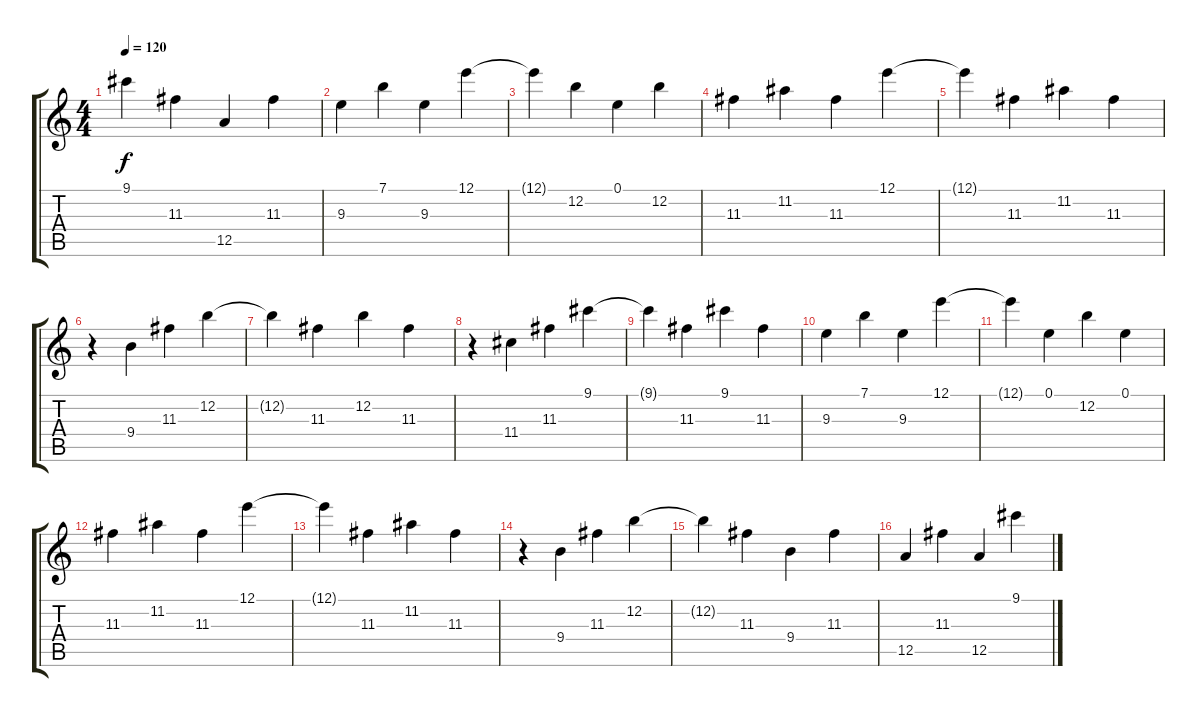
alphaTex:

\track "" {instrument electricguitarclean}
\staff {score tabs}
\tuning (E4 B3 G3 D3 A2 E2) {hide}
\ts (4 4)
\tempo 120
\clef g2
\ks c
9.1{t}.4{dy f} 11.3.4 12.5.4 11.3.4 |
9.3.4 7.1.4 9.3.4 12.1.4 |
12.1{t}.4 12.2.4 0.1.4 12.2.4 |
11.3.4 11.2.4 11.3.4 12.1.4 |
12.1{t}.4 11.3.4 11.2.4 11.3.4 |
r.4 9.4.4 11.3.4 12.2.4 |
12.2{t}.4 11.3.4 12.2.4 11.3.4 |
r.4 11.4.4 11.3.4 9.1.4 |
9.1{t}.4 11.3.4 9.1.4 11.3.4 |
9.3.4 7.1.4 9.3.4 12.1.4 |
12.1{t}.4 0.1.4 12.2.4 0.1.4 |
11.3.4 11.2.4 11.3.4 12.1.4 |
12.1{t}.4 11.3.4 11.2.4 11.3.4 |
r.4 9.4.4 11.3.4 12.2.4 |
12.2{t}.4 11.3.4 9.4.4 11.3.4 |
12.5.4 11.3.4 12.5.4 9.1.4
